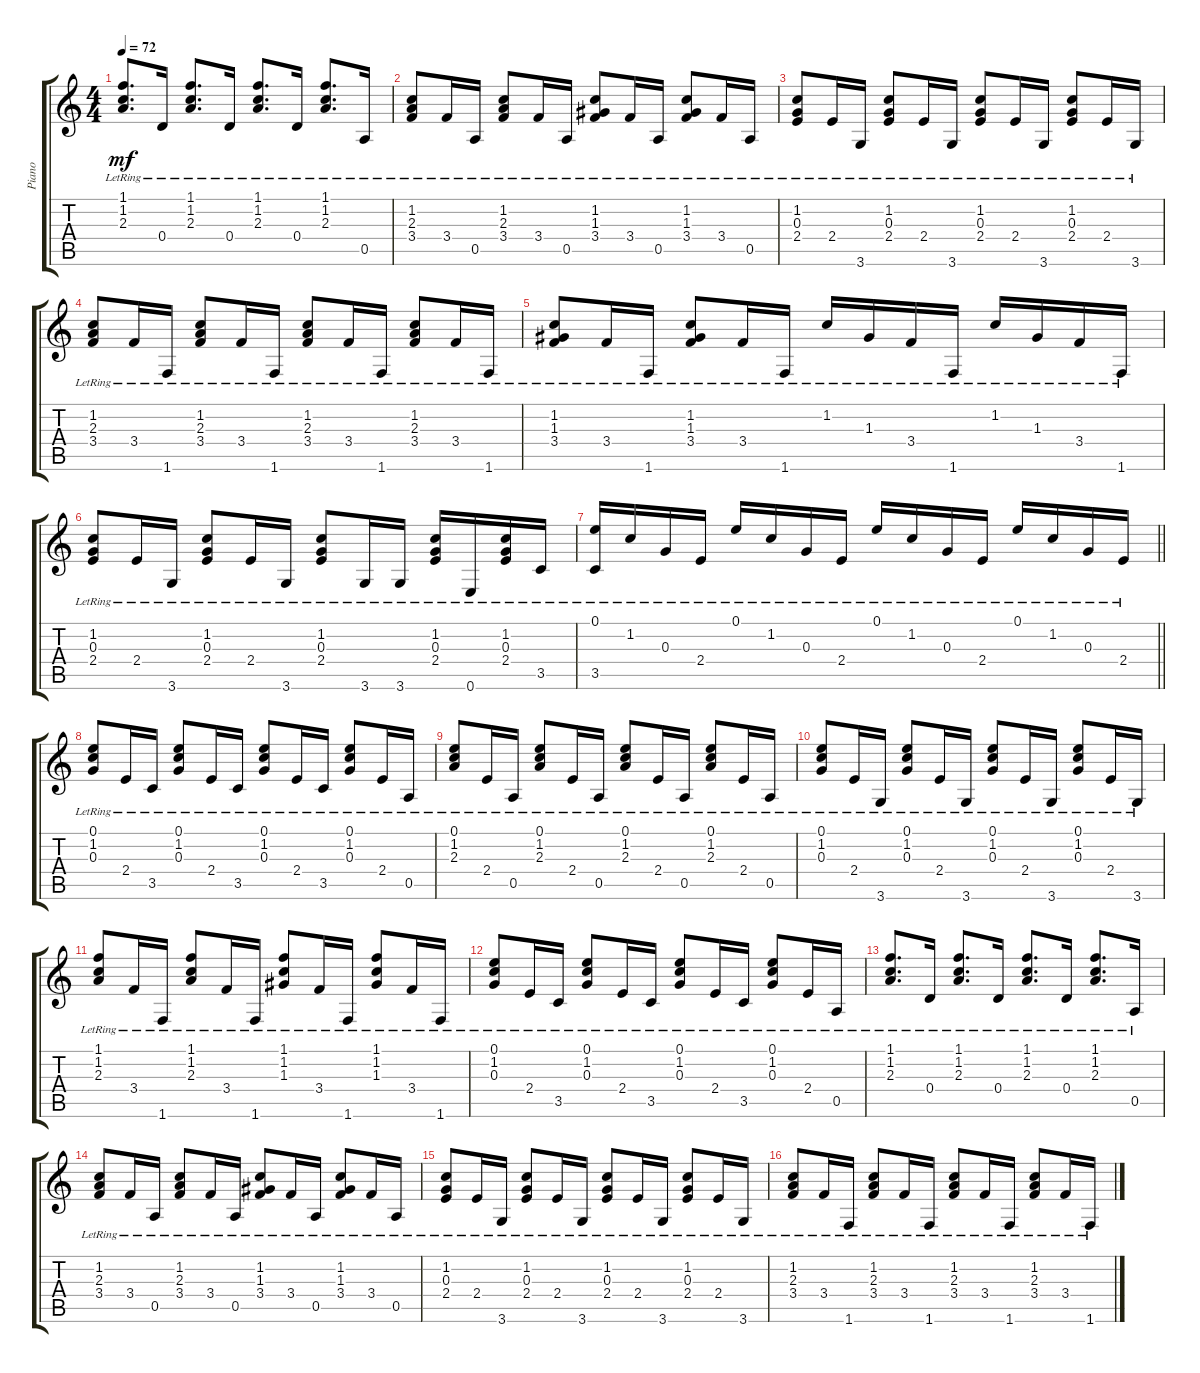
\track ("Piano" "Piano") {instrument acousticguitarsteel}
\staff {score tabs}
\tuning (E4 B3 G3 D3 A2 E2) {hide}
\ts (4 4)
\tempo 72
\clef g2
\ks c
(1.1{lr} 1.2{lr} 2.3{lr}).8{d dy mf} 0.4{lr}.16 (1.1{lr} 1.2{lr} 2.3{lr}).8{d} 0.4{lr}.16 (1.1{lr} 1.2{lr} 2.3{lr}).8{d} 0.4{lr}.16 (1.1{lr} 1.2{lr} 2.3{lr}).8{d} 0.5{lr}.16 |
(1.2{lr} 2.3{lr} 3.4{lr}).8 3.4{lr}.16 0.5{lr}.16 (1.2{lr} 2.3{lr} 3.4{lr}).8 3.4{lr}.16 0.5{lr}.16 (1.2{lr} 1.3{lr} 3.4{lr}).8 3.4{lr}.16 0.5{lr}.16 (1.2{lr} 1.3{lr} 3.4{lr}).8 3.4{lr}.16 0.5{lr}.16 |
(1.2{lr} 0.3{lr} 2.4{lr}).8 2.4{lr}.16 3.6{lr}.16 (1.2{lr} 0.3{lr} 2.4{lr}).8 2.4{lr}.16 3.6{lr}.16 (1.2{lr} 0.3{lr} 2.4{lr}).8 2.4{lr}.16 3.6{lr}.16 (1.2{lr} 0.3{lr} 2.4{lr}).8 2.4{lr}.16 3.6{lr}.16 |
(1.2{lr} 2.3{lr} 3.4{lr}).8 3.4{lr}.16 1.6{lr}.16 (1.2{lr} 2.3{lr} 3.4{lr}).8 3.4{lr}.16 1.6{lr}.16 (1.2{lr} 2.3{lr} 3.4{lr}).8 3.4{lr}.16 1.6{lr}.16 (1.2{lr} 2.3{lr} 3.4{lr}).8 3.4{lr}.16 1.6{lr}.16 |
(1.2{lr} 1.3{lr} 3.4{lr}).8 3.4{lr}.16 1.6{lr}.16 (1.2{lr} 1.3{lr} 3.4{lr}).8 3.4{lr}.16 1.6{lr}.16 1.2{lr}.16 1.3{lr}.16 3.4{lr}.16 1.6{lr}.16 1.2{lr}.16 1.3{lr}.16 3.4{lr}.16 1.6{lr}.16 |
(1.2{lr} 0.3{lr} 2.4{lr}).8 2.4{lr}.16 3.6{lr}.16 (1.2{lr} 0.3{lr} 2.4{lr}).8 2.4{lr}.16 3.6{lr}.16 (1.2{lr} 0.3{lr} 2.4{lr}).8 3.6{lr}.16 3.6{lr}.16 (1.2{lr} 0.3{lr} 2.4{lr}).16 0.6{lr}.16 (1.2{lr} 0.3{lr} 2.4{lr}).16 3.5{lr}.16 |
\barLineRight lightlight
(0.1{lr} 3.5{lr}).16 1.2{lr}.16 0.3{lr}.16 2.4{lr}.16 0.1{lr}.16 1.2{lr}.16 0.3{lr}.16 2.4{lr}.16 0.1{lr}.16 1.2{lr}.16 0.3{lr}.16 2.4{lr}.16 0.1{lr}.16 1.2{lr}.16 0.3{lr}.16 2.4{lr}.16 |
(0.1{lr} 1.2{lr} 0.3{lr}).8 2.4{lr}.16 3.5{lr}.16 (0.1{lr} 1.2{lr} 0.3{lr}).8 2.4{lr}.16 3.5{lr}.16 (0.1{lr} 1.2{lr} 0.3{lr}).8 2.4{lr}.16 3.5{lr}.16 (0.1{lr} 1.2{lr} 0.3{lr}).8 2.4{lr}.16 0.5{lr}.16 |
(0.1{lr} 1.2{lr} 2.3{lr}).8 2.4{lr}.16 0.5{lr}.16 (0.1{lr} 1.2{lr} 2.3{lr}).8 2.4{lr}.16 0.5{lr}.16 (0.1{lr} 1.2{lr} 2.3{lr}).8 2.4{lr}.16 0.5{lr}.16 (0.1{lr} 1.2{lr} 2.3{lr}).8 2.4{lr}.16 0.5{lr}.16 |
(0.1{lr} 1.2{lr} 0.3{lr}).8 2.4{lr}.16 3.6{lr}.16 (0.1{lr} 1.2{lr} 0.3{lr}).8 2.4{lr}.16 3.6{lr}.16 (0.1{lr} 1.2{lr} 0.3{lr}).8 2.4{lr}.16 3.6{lr}.16 (0.1{lr} 1.2{lr} 0.3{lr}).8 2.4{lr}.16 3.6{lr}.16 |
(1.1{lr} 1.2{lr} 2.3{lr}).8 3.4{lr}.16 1.6{lr}.16 (1.1{lr} 1.2{lr} 2.3{lr}).8 3.4{lr}.16 1.6{lr}.16 (1.1{lr} 1.2{lr} 1.3{lr}).8 3.4{lr}.16 1.6{lr}.16 (1.1{lr} 1.2{lr} 1.3{lr}).8 3.4{lr}.16 1.6{lr}.16 |
(0.1{lr} 1.2{lr} 0.3{lr}).8 2.4{lr}.16 3.5{lr}.16 (0.1{lr} 1.2{lr} 0.3{lr}).8 2.4{lr}.16 3.5{lr}.16 (0.1{lr} 1.2{lr} 0.3{lr}).8 2.4{lr}.16 3.5{lr}.16 (0.1{lr} 1.2{lr} 0.3{lr}).8 2.4{lr}.16 0.5{lr}.16 |
(1.1{lr} 1.2{lr} 2.3{lr}).8{d} 0.4{lr}.16 (1.1{lr} 1.2{lr} 2.3{lr}).8{d} 0.4{lr}.16 (1.1{lr} 1.2{lr} 2.3{lr}).8{d} 0.4{lr}.16 (1.1{lr} 1.2{lr} 2.3{lr}).8{d} 0.5{lr}.16 |
(1.2{lr} 2.3{lr} 3.4{lr}).8 3.4{lr}.16 0.5{lr}.16 (1.2{lr} 2.3{lr} 3.4{lr}).8 3.4{lr}.16 0.5{lr}.16 (1.2{lr} 1.3{lr} 3.4{lr}).8 3.4{lr}.16 0.5{lr}.16 (1.2{lr} 1.3{lr} 3.4{lr}).8 3.4{lr}.16 0.5{lr}.16 |
(1.2{lr} 0.3{lr} 2.4{lr}).8 2.4{lr}.16 3.6{lr}.16 (1.2{lr} 0.3{lr} 2.4{lr}).8 2.4{lr}.16 3.6{lr}.16 (1.2{lr} 0.3{lr} 2.4{lr}).8 2.4{lr}.16 3.6{lr}.16 (1.2{lr} 0.3{lr} 2.4{lr}).8 2.4{lr}.16 3.6{lr}.16 |
(1.2{lr} 2.3{lr} 3.4{lr}).8 3.4{lr}.16 1.6{lr}.16 (1.2{lr} 2.3{lr} 3.4{lr}).8 3.4{lr}.16 1.6{lr}.16 (1.2{lr} 2.3{lr} 3.4{lr}).8 3.4{lr}.16 1.6{lr}.16 (1.2{lr} 2.3{lr} 3.4{lr}).8 3.4{lr}.16 1.6{lr}.16
